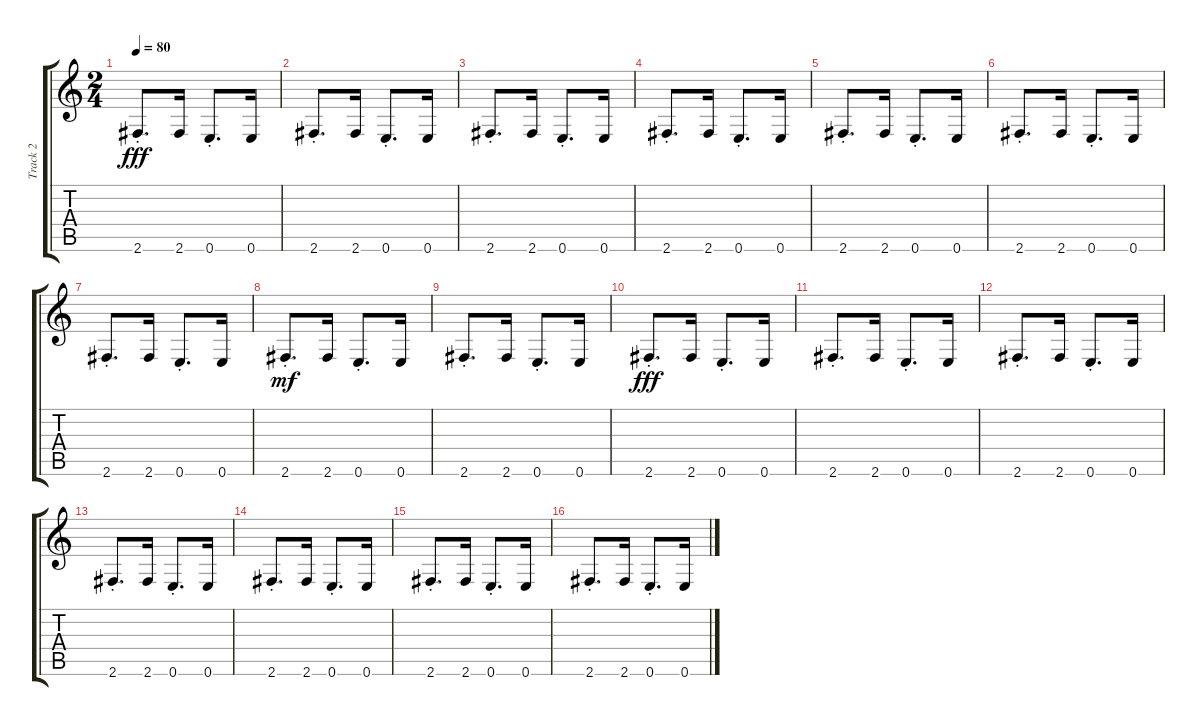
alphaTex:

\track ("Track 2" "Track 2") {instrument acousticbass}
\staff {score tabs}
\tuning (E4 B3 G3 D3 A2 E2) {hide}
\ts (2 4)
\tempo 80
\clef g2
\ks c
2.6{st}.8{d dy fff} 2.6.16 0.6{st}.8{d} 0.6.16 |
2.6{st}.8{d} 2.6.16 0.6{st}.8{d} 0.6.16 |
2.6{st}.8{d} 2.6.16 0.6{st}.8{d} 0.6.16 |
2.6{st}.8{d} 2.6.16 0.6{st}.8{d} 0.6.16 |
2.6{st}.8{d} 2.6.16 0.6{st}.8{d} 0.6.16 |
2.6{st}.8{d} 2.6.16 0.6{st}.8{d} 0.6.16 |
2.6{st}.8{d} 2.6.16 0.6{st}.8{d} 0.6.16 |
2.6{st}.8{d dy mf} 2.6.16 0.6{st}.8{d} 0.6.16 |
2.6{st}.8{d} 2.6.16 0.6{st}.8{d} 0.6.16 |
2.6{st}.8{d dy fff} 2.6.16 0.6{st}.8{d} 0.6.16 |
2.6{st}.8{d} 2.6.16 0.6{st}.8{d} 0.6.16 |
2.6{st}.8{d} 2.6.16 0.6{st}.8{d} 0.6.16 |
2.6{st}.8{d} 2.6.16 0.6{st}.8{d} 0.6.16 |
2.6{st}.8{d} 2.6.16 0.6{st}.8{d} 0.6.16 |
2.6{st}.8{d} 2.6.16 0.6{st}.8{d} 0.6.16 |
2.6{st}.8{d} 2.6.16 0.6{st}.8{d} 0.6.16
